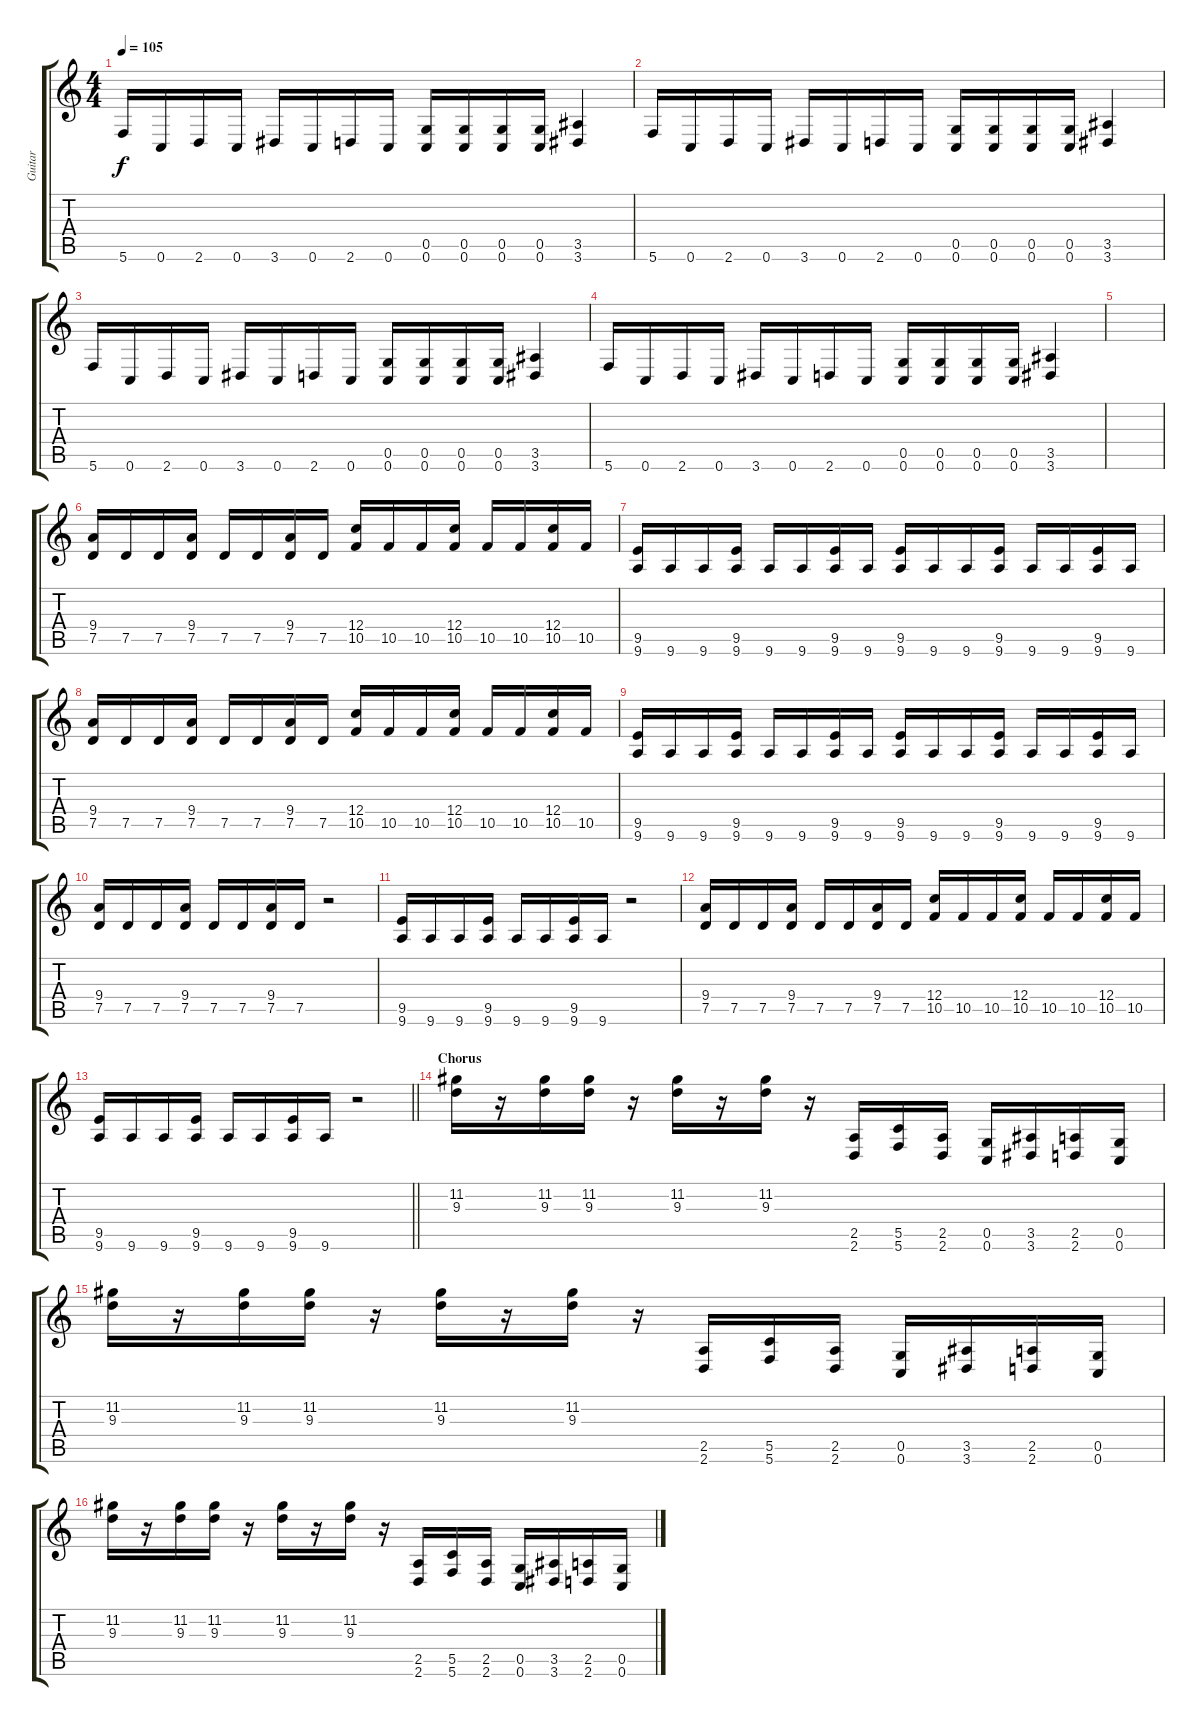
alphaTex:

\track ("Guitar" "Guitar") {instrument distortionguitar}
\staff {score tabs}
\tuning (D4 A3 F3 C3 G2 C2) {hide}
\ts (4 4)
\tempo 105
\clef g2
\ks c
5.6.16{dy f} 0.6.16 2.6.16 0.6.16 3.6.16 0.6.16 2.6.16 0.6.16 (0.5 0.6).16 (0.5 0.6).16 (0.5 0.6).16 (0.5 0.6).16 (3.5 3.6).4 |
5.6.16 0.6.16 2.6.16 0.6.16 3.6.16 0.6.16 2.6.16 0.6.16 (0.5 0.6).16 (0.5 0.6).16 (0.5 0.6).16 (0.5 0.6).16 (3.5 3.6).4 |
5.6.16 0.6.16 2.6.16 0.6.16 3.6.16 0.6.16 2.6.16 0.6.16 (0.5 0.6).16 (0.5 0.6).16 (0.5 0.6).16 (0.5 0.6).16 (3.5 3.6).4 |
5.6.16 0.6.16 2.6.16 0.6.16 3.6.16 0.6.16 2.6.16 0.6.16 (0.5 0.6).16 (0.5 0.6).16 (0.5 0.6).16 (0.5 0.6).16 (3.5 3.6).4 |
|
(9.4 7.5).16 7.5.16 7.5.16 (9.4 7.5).16 7.5.16 7.5.16 (9.4 7.5).16 7.5.16 (12.4 10.5).16 10.5.16 10.5.16 (12.4 10.5).16 10.5.16 10.5.16 (12.4 10.5).16 10.5.16 |
(9.5 9.6).16 9.6.16 9.6.16 (9.5 9.6).16 9.6.16 9.6.16 (9.5 9.6).16 9.6.16 (9.5 9.6).16 9.6.16 9.6.16 (9.5 9.6).16 9.6.16 9.6.16 (9.5 9.6).16 9.6.16 |
(9.4 7.5).16 7.5.16 7.5.16 (9.4 7.5).16 7.5.16 7.5.16 (9.4 7.5).16 7.5.16 (12.4 10.5).16 10.5.16 10.5.16 (12.4 10.5).16 10.5.16 10.5.16 (12.4 10.5).16 10.5.16 |
(9.5 9.6).16 9.6.16 9.6.16 (9.5 9.6).16 9.6.16 9.6.16 (9.5 9.6).16 9.6.16 (9.5 9.6).16 9.6.16 9.6.16 (9.5 9.6).16 9.6.16 9.6.16 (9.5 9.6).16 9.6.16 |
(9.4 7.5).16 7.5.16 7.5.16 (9.4 7.5).16 7.5.16 7.5.16 (9.4 7.5).16 7.5.16 r.2 |
(9.5 9.6).16 9.6.16 9.6.16 (9.5 9.6).16 9.6.16 9.6.16 (9.5 9.6).16 9.6.16 r.2 |
(9.4 7.5).16 7.5.16 7.5.16 (9.4 7.5).16 7.5.16 7.5.16 (9.4 7.5).16 7.5.16 (12.4 10.5).16 10.5.16 10.5.16 (12.4 10.5).16 10.5.16 10.5.16 (12.4 10.5).16 10.5.16 |
\barLineRight lightlight
(9.5 9.6).16 9.6.16 9.6.16 (9.5 9.6).16 9.6.16 9.6.16 (9.5 9.6).16 9.6.16 r.2 |
\section ("" "Chorus")
(11.2 9.3).16 r.16 (11.2 9.3).16 (11.2 9.3).16 r.16 (11.2 9.3).16 r.16 (11.2 9.3).16 r.16 (2.5 2.6).16 (5.5 5.6).16 (2.5 2.6).16 (0.5 0.6).16 (3.5 3.6).16 (2.5 2.6).16 (0.5 0.6).16 |
(11.2 9.3).16 r.16 (11.2 9.3).16 (11.2 9.3).16 r.16 (11.2 9.3).16 r.16 (11.2 9.3).16 r.16 (2.5 2.6).16 (5.5 5.6).16 (2.5 2.6).16 (0.5 0.6).16 (3.5 3.6).16 (2.5 2.6).16 (0.5 0.6).16 |
(11.2 9.3).16 r.16 (11.2 9.3).16 (11.2 9.3).16 r.16 (11.2 9.3).16 r.16 (11.2 9.3).16 r.16 (2.5 2.6).16 (5.5 5.6).16 (2.5 2.6).16 (0.5 0.6).16 (3.5 3.6).16 (2.5 2.6).16 (0.5 0.6).16
